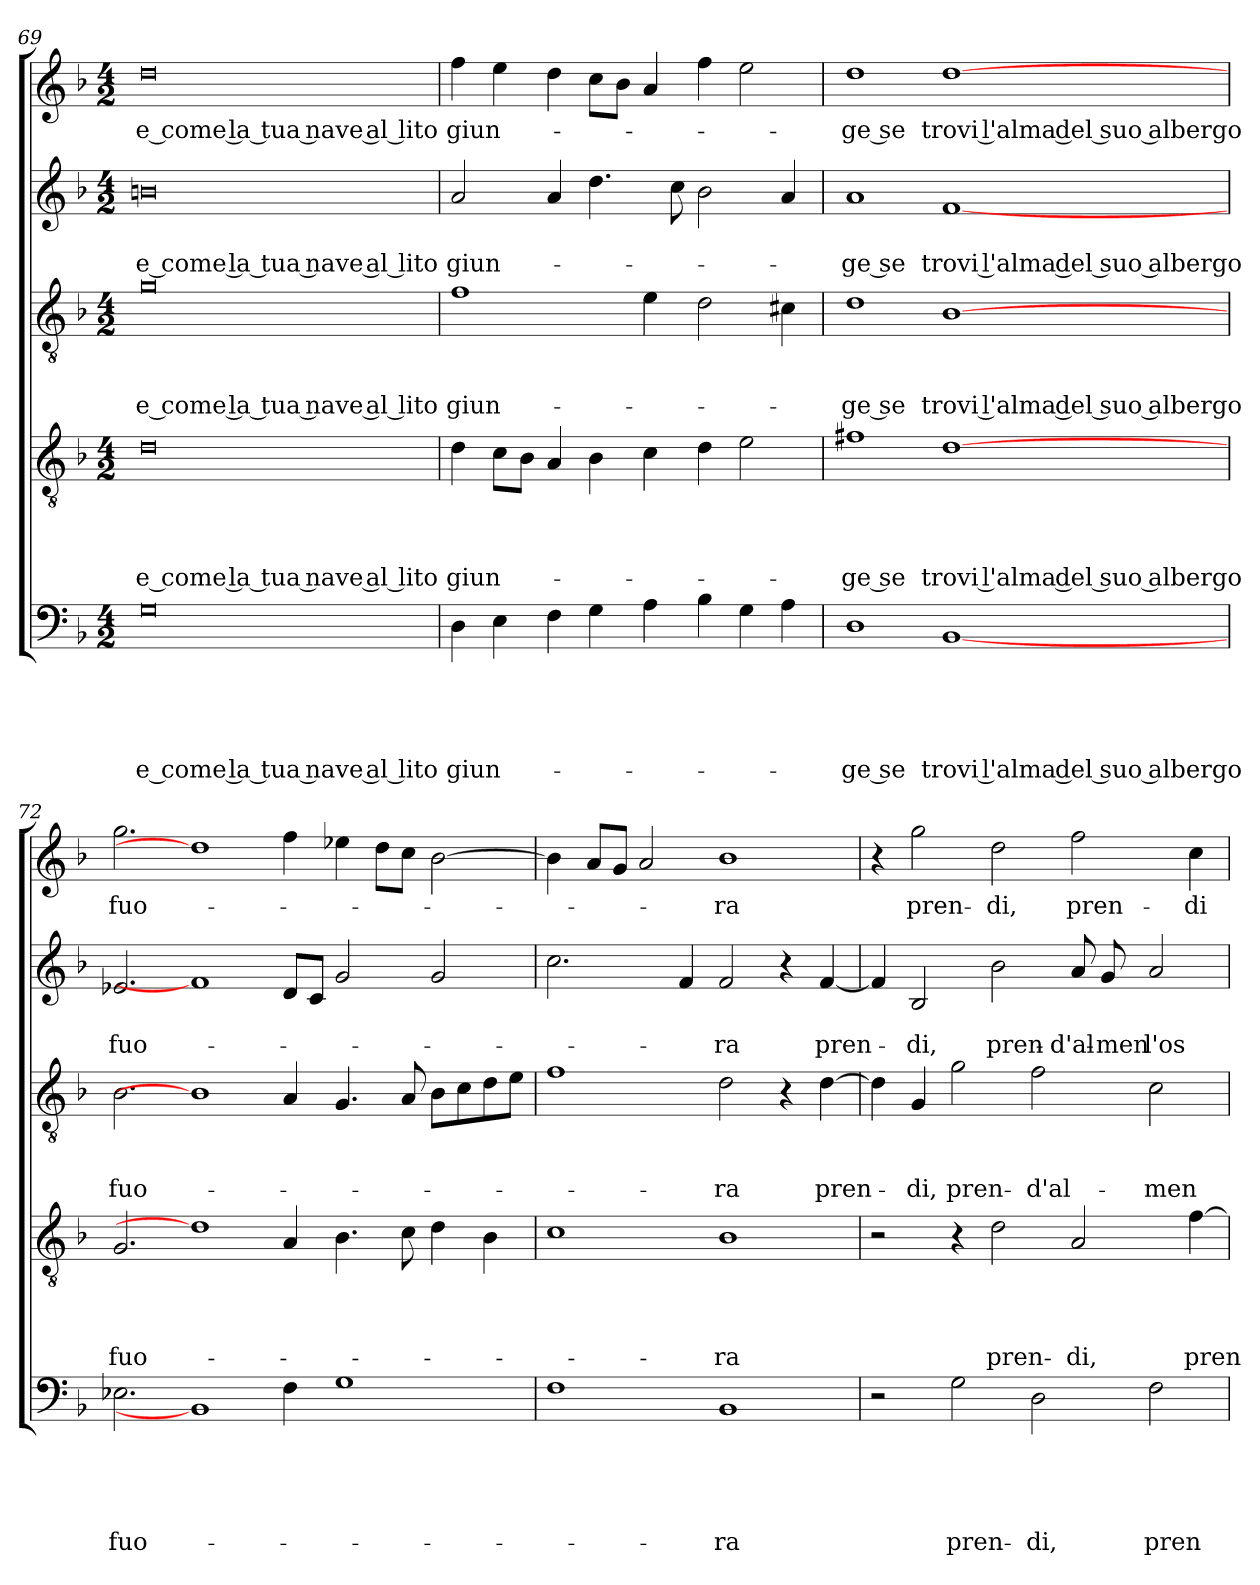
**kern	**text	**text	**text	**text	**text	**kern	**text	**text	**text	**text	**kern	**text	**text	**text	**kern	**text	**text	**kern	**text
*part5	*part5	*part5	*part5	*part5	*part5	*part4	*part4	*part4	*part4	*part4	*part3	*part3	*part3	*part3	*part2	*part2	*part2	*part1	*part1
*staff5	*staff5	*staff5	*staff5	*staff5	*staff5	*staff4	*staff4	*staff4	*staff4	*staff4	*staff3	*staff3	*staff3	*staff3	*staff2	*staff2	*staff2	*staff1	*staff1
!!LO:LB:g=z
*clefF4	*	*	*	*	*	*clefGv2	*	*	*	*	*clefGv2	*	*	*	*clefG2	*	*	*clefG2	*
*k[b-]	*	*	*	*	*	*k[b-]	*	*	*	*	*k[b-]	*	*	*	*k[b-]	*	*	*k[b-]	*
*d:	*	*	*	*	*	*d:	*	*	*	*	*d:	*	*	*	*d:	*	*	*d:	*
*M4/2	*	*	*	*	*	*M4/2	*	*	*	*	*M4/2	*	*	*	*M4/2	*	*	*M4/2	*
=69	=69	=69	=69	=69	=69	=69	=69	=69	=69	=69	=69	=69	=69	=69	=69	=69	=69	=69	=69
!	!	!	!	!	!LO:LY:b	!	!	!	!	!LO:LY:b	!	!	!	!LO:LY:b	!	!	!LO:LY:b	!	!LO:LY:b
0G	.	.	.	.	e come la tua nave al lito	0d	.	.	.	e come la tua nave al lito	0g	.	.	e come la tua nave al lito	0bn	.	e come la tua nave al lito	0dd	e come la tua nave al lito
=70	=70	=70	=70	=70	=70	=70	=70	=70	=70	=70	=70	=70	=70	=70	=70	=70	=70	=70	=70
!	!	!	!	!	!LO:LY:b	!	!	!	!	!LO:LY:b	!	!	!	!LO:LY:b	!	!	!LO:LY:b	!	!LO:LY:b
4D\	.	.	.	.	giun-	4d\	.	.	.	giun-	1f	.	.	giun-	2a/	.	giun-	4ff\	giun-
4E\	.	.	.	.	.	8c\L	.	.	.	.	.	.	.	.	.	.	.	4ee\	.
.	.	.	.	.	.	8B-\J	.	.	.	.	.	.	.	.	.	.	.	.	.
4F\	.	.	.	.	.	4A/	.	.	.	.	.	.	.	.	4a/	.	.	4dd\	.
4G\	.	.	.	.	.	4B-\	.	.	.	.	.	.	.	.	4.dd\	.	.	8cc\L	.
.	.	.	.	.	.	.	.	.	.	.	.	.	.	.	.	.	.	8b-\J	.
4A\	.	.	.	.	.	4c\	.	.	.	.	4e\	.	.	.	.	.	.	4a/	.
.	.	.	.	.	.	.	.	.	.	.	.	.	.	.	8cc\	.	.	.	.
4B-\	.	.	.	.	.	4d\	.	.	.	.	2d\	.	.	.	2b-\	.	.	4ff\	.
4G\	.	.	.	.	.	2e\	.	.	.	.	.	.	.	.	.	.	.	2ee\	.
4A\	.	.	.	.	.	.	.	.	.	.	4c#X\	.	.	.	4a/	.	.	.	.
=71	=71	=71	=71	=71	=71	=71	=71	=71	=71	=71	=71	=71	=71	=71	=71	=71	=71	=71	=71
!	!	!	!	!	!LO:LY:b	!	!	!	!	!LO:LY:b	!	!	!	!LO:LY:b	!	!	!LO:LY:b	!	!LO:LY:b
1D	.	.	.	.	-ge se	1f#X	.	.	.	-ge se	1d	.	.	-ge se	1a	.	-ge se	1dd	-ge se
!	!	!	!	!	!LO:LY:b	!	!	!	!	!LO:LY:b	!	!	!	!LO:LY:b	!	!	!LO:LY:b	!	!LO:LY:b
[1BB-	.	.	.	.	trovi l'alma del suo albergo	[1d	.	.	.	trovi l'alma del suo albergo	[1B-	.	.	trovi l'alma del suo albergo	[1f	.	trovi l'alma del suo albergo	[1dd	trovi l'alma del suo albergo
!!LO:LB:g=z
=72	=72	=72	=72	=72	=72	=72	=72	=72	=72	=72	=72	=72	=72	=72	=72	=72	=72	=72	=72
!	!	!	!	!	!LO:LY:b	!	!	!	!	!LO:LY:b	!	!	!	!LO:LY:b	!	!	!LO:LY:b	!	!LO:LY:b
2.E-X\	.	.	.	.	fuo-	2.G/	.	.	.	fuo-	2.B-\	.	.	fuo-	2.e-X/	.	fuo-	2.gg\	fuo-
1BB-]	.	.	.	.	.	1d]	.	.	.	.	1B-]	.	.	.	1f]	.	.	1dd]	.
4F\	.	.	.	.	.	4A/	.	.	.	.	4A/	.	.	.	8d/L	.	.	4ff\	.
.	.	.	.	.	.	.	.	.	.	.	.	.	.	.	8c/J	.	.	.	.
1G	.	.	.	.	.	4.B-\	.	.	.	.	4.G/	.	.	.	2g/	.	.	4ee-X\	.
.	.	.	.	.	.	.	.	.	.	.	.	.	.	.	.	.	.	8dd\L	.
.	.	.	.	.	.	8c\	.	.	.	.	8A/	.	.	.	.	.	.	8cc\J	.
.	.	.	.	.	.	4d\	.	.	.	.	8B-\L	.	.	.	2g/	.	.	[2b-\	.
.	.	.	.	.	.	.	.	.	.	.	8c\	.	.	.	.	.	.	.	.
.	.	.	.	.	.	4B-\	.	.	.	.	8d\	.	.	.	.	.	.	.	.
.	.	.	.	.	.	.	.	.	.	.	8e\J	.	.	.	.	.	.	.	.
=73	=73	=73	=73	=73	=73	=73	=73	=73	=73	=73	=73	=73	=73	=73	=73	=73	=73	=73	=73
1F	.	.	.	.	.	1c	.	.	.	.	1f	.	.	.	2.cc\	.	.	4b-\]	.
.	.	.	.	.	.	.	.	.	.	.	.	.	.	.	.	.	.	8a/L	.
.	.	.	.	.	.	.	.	.	.	.	.	.	.	.	.	.	.	8g/J	.
.	.	.	.	.	.	.	.	.	.	.	.	.	.	.	.	.	.	2a/	.
.	.	.	.	.	.	.	.	.	.	.	.	.	.	.	4f/	.	.	.	.
!	!	!	!	!	!LO:LY:b	!	!	!	!	!LO:LY:b	!	!	!	!LO:LY:b	!	!	!LO:LY:b	!	!LO:LY:b
1BB-	.	.	.	.	-ra	1B-	.	.	.	-ra	2d\	.	.	-ra	2f/	.	-ra	1b-	-ra
.	.	.	.	.	.	.	.	.	.	.	4r	.	.	.	4r	.	.	.	.
!	!	!	!	!	!	!	!	!	!	!	!	!	!	!LO:LY:b	!	!	!LO:LY:b	!	!
.	.	.	.	.	.	.	.	.	.	.	[4d\	.	.	pren-	[4f/	.	pren-	.	.
=74	=74	=74	=74	=74	=74	=74	=74	=74	=74	=74	=74	=74	=74	=74	=74	=74	=74	=74	=74
2r	.	.	.	.	.	2r	.	.	.	.	4d\]	.	.	.	4f/]	.	.	4r	.
!	!	!	!	!	!	!	!	!	!	!	!	!	!	!LO:LY:b	!	!	!LO:LY:b	!	!LO:LY:b
.	.	.	.	.	.	.	.	.	.	.	4G/	.	.	-di,	2B-/	.	-di,	2gg\	pren-
!	!	!	!	!	!LO:LY:b	!	!	!	!	!	!	!	!	!LO:LY:b	!	!	!	!	!
2G\	.	.	.	.	pren-	4r	.	.	.	.	2g\	.	.	pren-	.	.	.	.	.
!	!	!	!	!	!	!	!	!	!	!LO:LY:b	!	!	!	!	!	!	!LO:LY:b	!	!LO:LY:b
.	.	.	.	.	.	2d\	.	.	.	pren-	.	.	.	.	2b-\	.	pren-	2dd\	-di,
!	!	!	!	!	!LO:LY:b	!	!	!	!	!	!	!	!	!LO:LY:b	!	!	!	!	!
2D\	.	.	.	.	-di,	.	.	.	.	.	2f\	.	.	-d'al-	.	.	.	.	.
!	!	!	!	!	!	!	!	!	!	!LO:LY:b	!	!	!	!	!	!	!LO:LY:b	!	!LO:LY:b
.	.	.	.	.	.	2A/	.	.	.	-di,	.	.	.	.	8a/	.	-d'al-	2ff\	pren-
!	!	!	!	!	!	!	!	!	!	!	!	!	!	!	!	!	!LO:LY:b	!	!
.	.	.	.	.	.	.	.	.	.	.	.	.	.	.	8g/	.	-men	.	.
!	!	!	!	!	!LO:LY:b	!	!	!	!	!	!	!	!	!LO:LY:b	!	!	!LO:LY:b	!	!
2F\	.	.	.	.	pren-	.	.	.	.	.	2c\	.	.	-men	2a/	.	l'os-	.	.
!	!	!	!	!	!	!	!	!	!	!LO:LY:b	!	!	!	!	!	!	!	!	!LO:LY:b
.	.	.	.	.	.	[4f\	.	.	.	pren-	.	.	.	.	.	.	.	4cc\	-di
=	=	=	=	=	=	=	=	=	=	=	=	=	=	=	=	=	=	=	=
*-	*-	*-	*-	*-	*-	*-	*-	*-	*-	*-	*-	*-	*-	*-	*-	*-	*-	*-	*-
